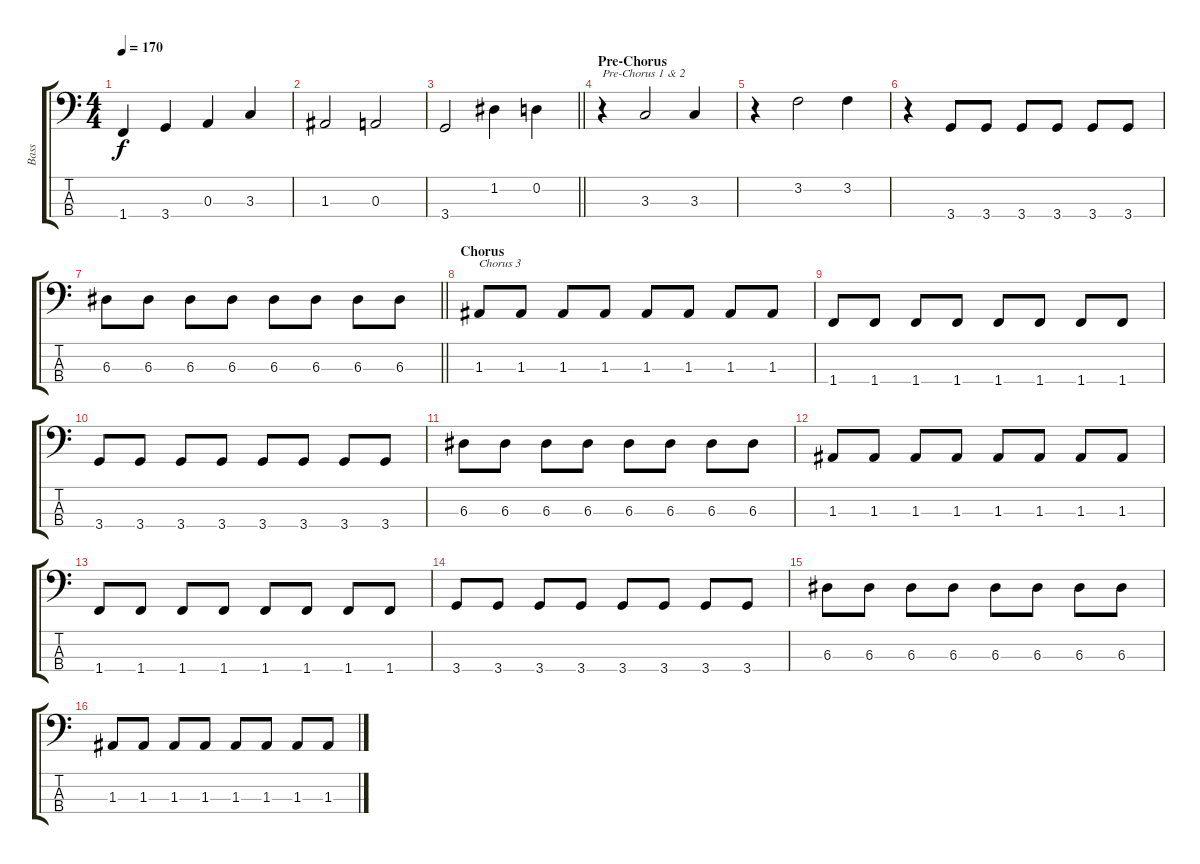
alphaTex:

\track ("Bass" "Bass") {instrument acousticguitarnylon}
\staff {score tabs}
\tuning (G2 D2 A1 E1) {hide}
\ts (4 4)
\tempo 170
\clef f4
\ks c
1.4.4{dy f} 3.4.4 0.3.4 3.3.4 |
1.3.2 0.3.2 |
\barLineRight lightlight
3.4.2 1.2.4 0.2.4 |
\section ("" "Pre-Chorus")
r.4{txt "Pre-Chorus 1 & 2"} 3.3.2 3.3.4 |
r.4 3.2.2 3.2.4 |
r.4 3.4.8 3.4.8 3.4.8 3.4.8 3.4.8 3.4.8 |
\barLineRight lightlight
6.3.8 6.3.8 6.3.8 6.3.8 6.3.8 6.3.8 6.3.8 6.3.8 |
\section ("" "Chorus")
1.3.8{txt "Chorus 3"} 1.3.8 1.3.8 1.3.8 1.3.8 1.3.8 1.3.8 1.3.8 |
1.4.8 1.4.8 1.4.8 1.4.8 1.4.8 1.4.8 1.4.8 1.4.8 |
3.4.8 3.4.8 3.4.8 3.4.8 3.4.8 3.4.8 3.4.8 3.4.8 |
6.3.8 6.3.8 6.3.8 6.3.8 6.3.8 6.3.8 6.3.8 6.3.8 |
1.3.8 1.3.8 1.3.8 1.3.8 1.3.8 1.3.8 1.3.8 1.3.8 |
1.4.8 1.4.8 1.4.8 1.4.8 1.4.8 1.4.8 1.4.8 1.4.8 |
3.4.8 3.4.8 3.4.8 3.4.8 3.4.8 3.4.8 3.4.8 3.4.8 |
6.3.8 6.3.8 6.3.8 6.3.8 6.3.8 6.3.8 6.3.8 6.3.8 |
1.3.8 1.3.8 1.3.8 1.3.8 1.3.8 1.3.8 1.3.8 1.3.8
